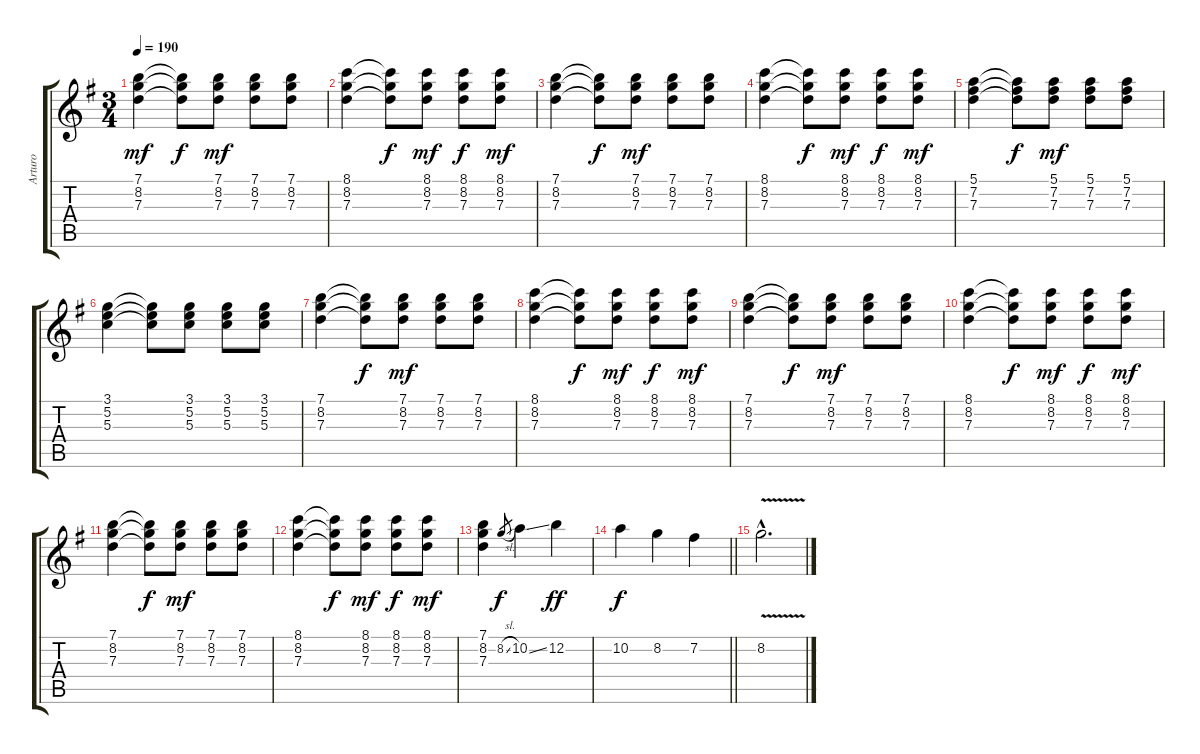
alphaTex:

\track ("Arturo" "Arturo") {instrument acousticguitarsteel}
\staff {score tabs}
\tuning (E4 B3 G3 D3 A2 E2) {hide}
\ts (3 4)
\tempo 190
\clef g2
\ks g
(7.1 8.2 7.3).4{dy mf} (7.1{t} 8.2{t} 7.3{t}).8{dy f} (7.1 8.2 7.3).8{dy mf} (7.1 8.2 7.3).8 (7.1 8.2 7.3).8 |
(8.1 8.2 7.3).4 (8.1{t} 8.2{t} 7.3{t}).8{dy f} (8.1 8.2 7.3).8{dy mf} (8.1 8.2 7.3).8{dy f} (8.1 8.2 7.3).8{dy mf} |
(7.1 8.2 7.3).4 (7.1{t} 8.2{t} 7.3{t}).8{dy f} (7.1 8.2 7.3).8{dy mf} (7.1 8.2 7.3).8 (7.1 8.2 7.3).8 |
(8.1 8.2 7.3).4 (8.1{t} 8.2{t} 7.3{t}).8{dy f} (8.1 8.2 7.3).8{dy mf} (8.1 8.2 7.3).8{dy f} (8.1 8.2 7.3).8{dy mf} |
(5.1 7.2 7.3).4 (5.1{t} 7.2{t} 7.3{t}).8{dy f} (5.1 7.2 7.3).8{dy mf} (5.1 7.2 7.3).8 (5.1 7.2 7.3).8 |
(3.1 5.2 5.3).4 (3.1{t} 5.2{t} 5.3{t}).8 (3.1 5.2 5.3).8 (3.1 5.2 5.3).8 (3.1 5.2 5.3).8 |
(7.1 8.2 7.3).4 (7.1{t} 8.2{t} 7.3{t}).8{dy f} (7.1 8.2 7.3).8{dy mf} (7.1 8.2 7.3).8 (7.1 8.2 7.3).8 |
(8.1 8.2 7.3).4 (8.1{t} 8.2{t} 7.3{t}).8{dy f} (8.1 8.2 7.3).8{dy mf} (8.1 8.2 7.3).8{dy f} (8.1 8.2 7.3).8{dy mf} |
(7.1 8.2 7.3).4 (7.1{t} 8.2{t} 7.3{t}).8{dy f} (7.1 8.2 7.3).8{dy mf} (7.1 8.2 7.3).8 (7.1 8.2 7.3).8 |
(8.1 8.2 7.3).4 (8.1{t} 8.2{t} 7.3{t}).8{dy f} (8.1 8.2 7.3).8{dy mf} (8.1 8.2 7.3).8{dy f} (8.1 8.2 7.3).8{dy mf} |
(7.1 8.2 7.3).4 (7.1{t} 8.2{t} 7.3{t}).8{dy f} (7.1 8.2 7.3).8{dy mf} (7.1 8.2 7.3).8 (7.1 8.2 7.3).8 |
(8.1 8.2 7.3).4 (8.1{t} 8.2{t} 7.3{t}).8{dy f} (8.1 8.2 7.3).8{dy mf} (8.1 8.2 7.3).8{dy f} (8.1 8.2 7.3).8{dy mf} |
(7.1 8.2 7.3).4 8.2{sl}.8{gr dy f} 10.2{ss}.4 12.2.4{dy ff} |
\barLineRight lightlight
10.2.4{dy f} 8.2.4 7.2.4 |
8.2{v hac}.2{d}
